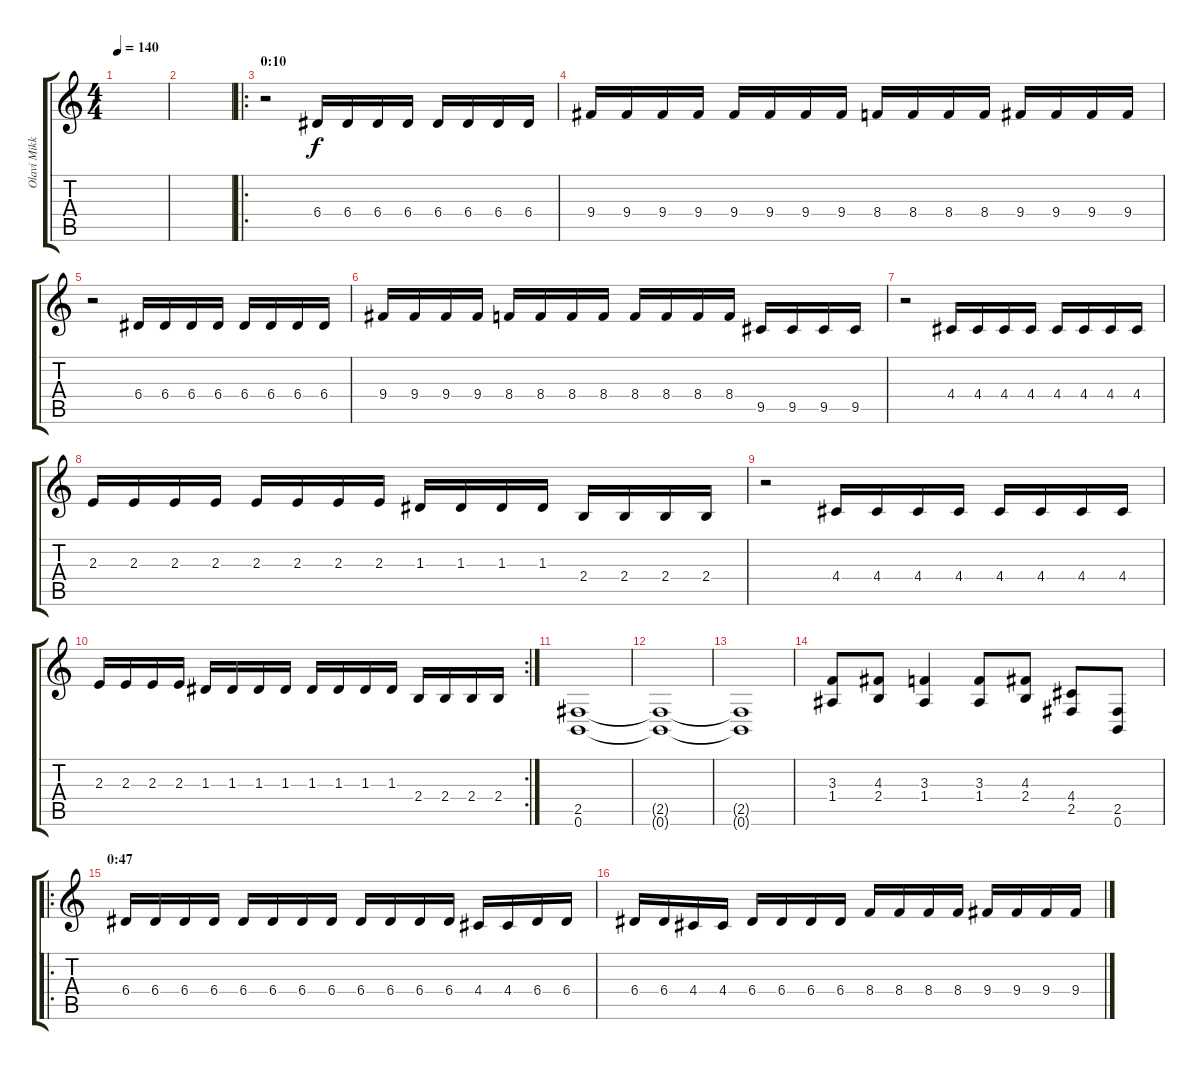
\track ("Olavi Mikkonen" "Olavi Mikk") {instrument distortionguitar}
\staff {score tabs}
\tuning (B3 Gb3 D3 A2 E2 B1) {hide}
\ts (4 4)
\tempo 140
\clef g2
\ks c
|
|
\ro
\section ("" "0:10")
r.2 6.4.16 6.4.16 6.4.16 6.4.16 6.4.16 6.4.16 6.4.16 6.4.16 |
9.4.16 9.4.16 9.4.16 9.4.16 9.4.16 9.4.16 9.4.16 9.4.16 8.4.16 8.4.16 8.4.16 8.4.16 9.4.16 9.4.16 9.4.16 9.4.16 |
r.2 6.4.16 6.4.16 6.4.16 6.4.16 6.4.16 6.4.16 6.4.16 6.4.16 |
9.4.16 9.4.16 9.4.16 9.4.16 8.4.16 8.4.16 8.4.16 8.4.16 8.4.16 8.4.16 8.4.16 8.4.16 9.5.16 9.5.16 9.5.16 9.5.16 |
r.2 4.4.16 4.4.16 4.4.16 4.4.16 4.4.16 4.4.16 4.4.16 4.4.16 |
2.3.16 2.3.16 2.3.16 2.3.16 2.3.16 2.3.16 2.3.16 2.3.16 1.3.16 1.3.16 1.3.16 1.3.16 2.4.16 2.4.16 2.4.16 2.4.16 |
r.2 4.4.16 4.4.16 4.4.16 4.4.16 4.4.16 4.4.16 4.4.16 4.4.16 |
\rc 2
2.3.16 2.3.16 2.3.16 2.3.16 1.3.16 1.3.16 1.3.16 1.3.16 1.3.16 1.3.16 1.3.16 1.3.16 2.4.16 2.4.16 2.4.16 2.4.16 |
(2.5 0.6).1 |
(2.5{t} 0.6{t}).1 |
(2.5{t} 0.6{t}).1 |
(3.3 1.4).8 (4.3 2.4).8 (3.3 1.4).4 (3.3 1.4).8 (4.3 2.4).8 (4.4 2.5).8 (2.5 0.6).8 |
\ro
\section ("" "0:47")
6.4.16 6.4.16 6.4.16 6.4.16 6.4.16 6.4.16 6.4.16 6.4.16 6.4.16 6.4.16 6.4.16 6.4.16 4.4.16 4.4.16 6.4.16 6.4.16 |
6.4.16 6.4.16 4.4.16 4.4.16 6.4.16 6.4.16 6.4.16 6.4.16 8.4.16 8.4.16 8.4.16 8.4.16 9.4.16 9.4.16 9.4.16 9.4.16
